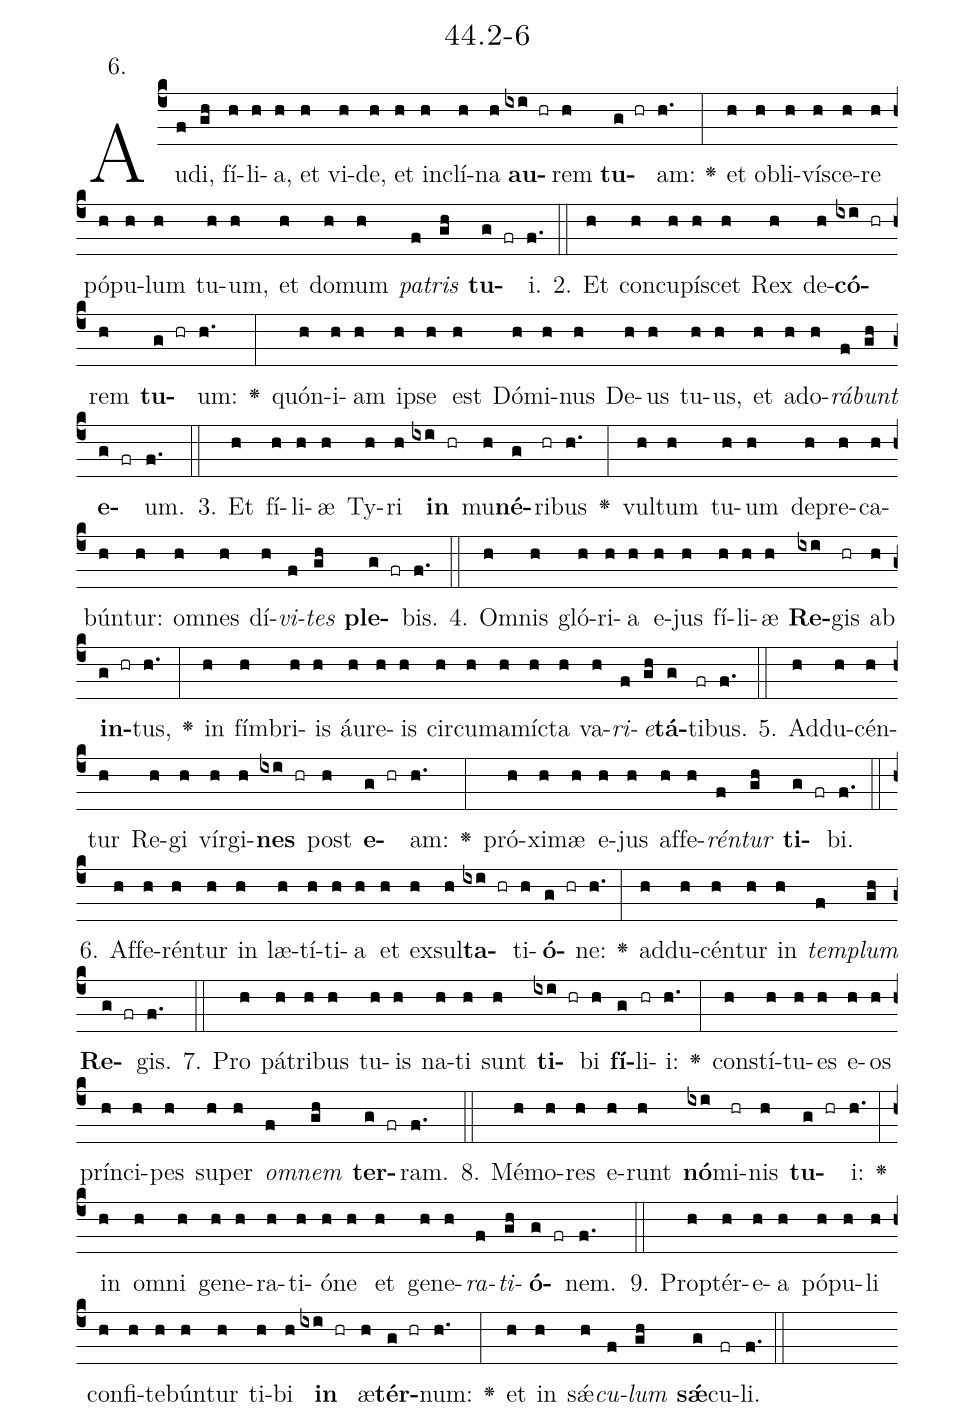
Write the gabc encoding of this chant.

name: 44.2-6;
annotation: 6.;
%%
(c4)Au(f)di,(gh) fí(h)li(h)a,(h) et(h) vi(h)de,(h) et(h) in(h)clí(h)na(h) <b>au</b>(ixi hr)rem(h) <b>tu</b>(g hr)am:(h.) <v>\greheightstar</v>(:) et(h) ob(h)li(h)ví(h)sce(h)re(h) pó(h)pu(h)lum(h) tu(h)um,(h) et(h) do(h)mum(h) <i>pa</i>(f)<i>tris</i>(gh) <b>tu</b>(g fr)i.(f.) (::)
2. Et(h) con(h)cu(h)pí(h)scet(h) Rex(h) de(h)<b>có</b>(ixi hr)rem(h) <b>tu</b>(g hr)um:(h.) <v>\greheightstar</v>(:) quón(h)i(h)am(h) ip(h)se(h) est(h) Dó(h)mi(h)nus(h) De(h)us(h) tu(h)us,(h) et(h) ad(h)o(h)<i>rá</i>(f)<i>bunt</i>(gh) <b>e</b>(g fr)um.(f.) (::)
3. Et(h) fí(h)li(h)æ(h) Ty(h)ri(h) <b>in</b>(ixi hr) mu(h)<b>né</b>(g)ri(hr)bus(h.) <v>\greheightstar</v>(:) vul(h)tum(h) tu(h)um(h) de(h)pre(h)ca(h)bún(h)tur:(h) om(h)nes(h) dí(h)<i>vi</i>(f)<i>tes</i>(gh) <b>ple</b>(g fr)bis.(f.) (::)
4. Om(h)nis(h) gló(h)ri(h)a(h) e(h)jus(h) fí(h)li(h)æ(h) <b>Re</b>(ixi)gis(hr) ab(h) <b>in</b>(g hr)tus,(h.) <v>\greheightstar</v>(:) in(h) fím(h)bri(h)is(h) áu(h)re(h)is(h) cir(h)cum(h)a(h)míc(h)ta(h) va(h)<i>ri</i>(f)<i>e</i>(gh)<b>tá</b>(g)ti(fr)bus.(f.) (::)
5. Ad(h)du(h)cén(h)tur(h) Re(h)gi(h) vír(h)gi(h)<b>nes</b>(ixi hr) post(h) <b>e</b>(g hr)am:(h.) <v>\greheightstar</v>(:) pró(h)xi(h)mæ(h) e(h)jus(h) af(h)fe(h)<i>rén</i>(f)<i>tur</i>(gh) <b>ti</b>(g fr)bi.(f.) (::)
6. Af(h)fe(h)rén(h)tur(h) in(h) læ(h)tí(h)ti(h)a(h) et(h) ex(h)sul(h)<b>ta</b>(ixi hr)ti(h)<b>ó</b>(g hr)ne:(h.) <v>\greheightstar</v>(:) ad(h)du(h)cén(h)tur(h) in(h) <i>tem</i>(f)<i>plum</i>(gh) <b>Re</b>(g fr)gis.(f.) (::)
7. Pro(h) pá(h)tri(h)bus(h) tu(h)is(h) na(h)ti(h) sunt(h) <b>ti</b>(ixi hr)bi(h) <b>fí</b>(g)li(hr)i:(h.) <v>\greheightstar</v>(:) con(h)stí(h)tu(h)es(h) e(h)os(h) prín(h)ci(h)pes(h) su(h)per(h) <i>om</i>(f)<i>nem</i>(gh) <b>ter</b>(g fr)ram.(f.) (::)
8. Mé(h)mo(h)res(h) e(h)runt(h) <b>nó</b>(ixi)mi(hr)nis(h) <b>tu</b>(g hr)i:(h.) <v>\greheightstar</v>(:) in(h) om(h)ni(h) ge(h)ne(h)ra(h)ti(h)ó(h)ne(h) et(h) ge(h)ne(h)<i>ra</i>(f)<i>ti</i>(gh)<b>ó</b>(g fr)nem.(f.) (::)
9. Prop(h)tér(h)e(h)a(h) pó(h)pu(h)li(h) con(h)fi(h)te(h)bún(h)tur(h) ti(h)bi(h) <b>in</b>(ixi hr) æ(h)<b>tér</b>(g hr)num:(h.) <v>\greheightstar</v>(:) et(h) in(h) sǽ(h)<i>cu</i>(f)<i>lum</i>(gh) <b>sǽ</b>(g)cu(fr)li.(f.) (::)
